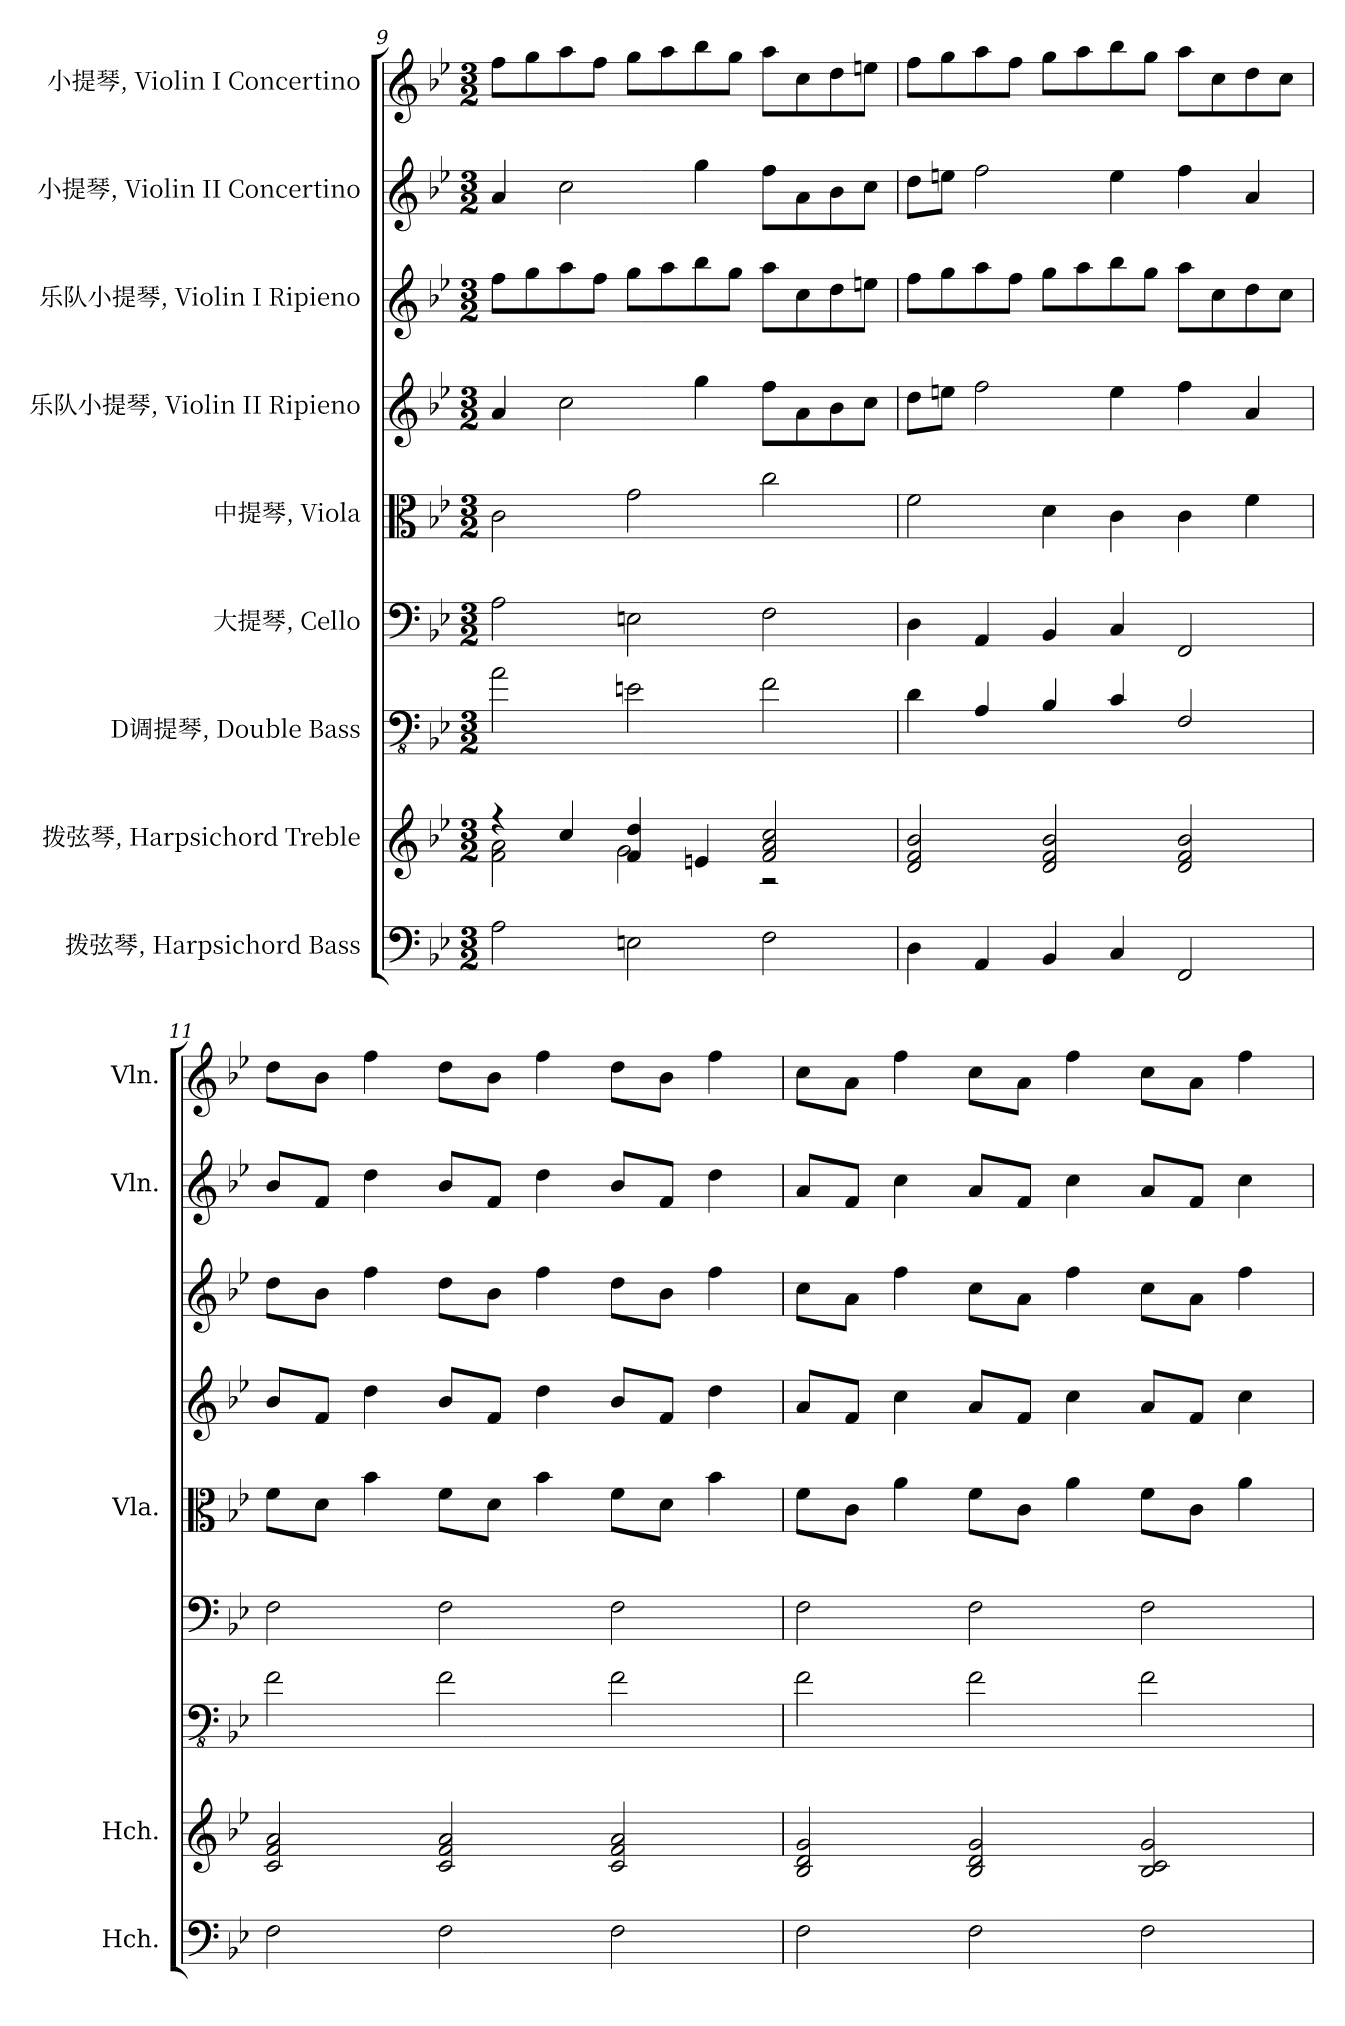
**kern	**kern	**kern	**kern	**kern	**kern	**kern	**kern	**kern
*part9	*part8	*part7	*part6	*part5	*part4	*part3	*part2	*part1
*staff9	*staff8	*staff7	*staff6	*staff5	*staff4	*staff3	*staff2	*staff1
*I"拨弦琴, Harpsichord Bass	*I"拨弦琴, Harpsichord Treble	*I"D调提琴, Double Bass	*I"大提琴, Cello	*I"中提琴, Viola	*I"乐队小提琴, Violin II Ripieno	*I"乐队小提琴, Violin  I Ripieno	*I"小提琴, Violin II Concertino	*I"小提琴, Violin  I Concertino
*I'Hch.	*I'Hch.	*	*	*I'Vla.	*	*	*I'Vln.	*I'Vln.
*clefF4	*clefG2	*clefFv4	*clefF4	*clefC3	*clefG2	*clefG2	*clefG2	*clefG2
*	*	*ITrd7c12	*	*	*	*	*	*
*k[b-e-]	*k[b-e-]	*k[b-e-]	*k[b-e-]	*k[b-e-]	*k[b-e-]	*k[b-e-]	*k[b-e-]	*k[b-e-]
*M3/2	*M3/2	*M3/2	*M3/2	*M3/2	*M3/2	*M3/2	*M3/2	*M3/2
=9	=9	=9	=9	=9	=9	=9	=9	=9
*	*^	*	*	*	*	*	*	*
2A\	4r	2f\ 2a\	2AA\	2A\	2c\	4a/	8ff\L	4a/	8ff\L
.	.	.	.	.	.	.	8gg\	.	8gg\
.	4cc/	.	.	.	.	2cc\	8aa\	2cc\	8aa\
.	.	.	.	.	.	.	8ff\J	.	8ff\J
2En\	4f/ 4dd/	2g\	2EEn\	2En\	2g\	.	8gg\L	.	8gg\L
.	.	.	.	.	.	.	8aa\	.	8aa\
.	4en/	.	.	.	.	4gg\	8bb-\	4gg\	8bb-\
.	.	.	.	.	.	.	8gg\J	.	8gg\J
2F\	2f/ 2a/ 2cc/	2r	2FF\	2F\	2cc\	8ff\L	8aa\L	8ff\L	8aa\L
.	.	.	.	.	.	8a\	8cc\	8a\	8cc\
.	.	.	.	.	.	8b-\	8dd\	8b-\	8dd\
.	.	.	.	.	.	8cc\J	8een\J	8cc\J	8een\J
*	*v	*v	*	*	*	*	*	*	*
=10	=10	=10	=10	=10	=10	=10	=10	=10
4D\	2d/ 2f/ 2b-/	4DD\	4D\	2f\	8dd\L	8ff\L	8dd\L	8ff\L
.	.	.	.	.	8een\J	8gg\	8een\J	8gg\
4AA/	.	4AAA/	4AA/	.	2ff\	8aa\	2ff\	8aa\
.	.	.	.	.	.	8ff\J	.	8ff\J
4BB-/	2d/ 2f/ 2b-/	4BBB-/	4BB-/	4d\	.	8gg\L	.	8gg\L
.	.	.	.	.	.	8aa\	.	8aa\
4C/	.	4CC/	4C/	4c\	4ee\	8bb-\	4ee\	8bb-\
.	.	.	.	.	.	8gg\J	.	8gg\J
2FF/	2d/ 2f/ 2b-/	2FFF/	2FF/	4c\	4ff\	8aa\L	4ff\	8aa\L
.	.	.	.	.	.	8cc\	.	8cc\
.	.	.	.	4f\	4a/	8dd\	4a/	8dd\
.	.	.	.	.	.	8cc\J	.	8cc\J
!!LO:PB:g=z
=11	=11	=11	=11	=11	=11	=11	=11	=11
2F\	2c/ 2f/ 2a/	2FF\	2F\	8f\L	8b-/L	8dd\L	8b-/L	8dd\L
.	.	.	.	8d\J	8f/J	8b-\J	8f/J	8b-\J
.	.	.	.	4b-\	4dd\	4ff\	4dd\	4ff\
2F\	2c/ 2f/ 2a/	2FF\	2F\	8f\L	8b-/L	8dd\L	8b-/L	8dd\L
.	.	.	.	8d\J	8f/J	8b-\J	8f/J	8b-\J
.	.	.	.	4b-\	4dd\	4ff\	4dd\	4ff\
2F\	2c/ 2f/ 2a/	2FF\	2F\	8f\L	8b-/L	8dd\L	8b-/L	8dd\L
.	.	.	.	8d\J	8f/J	8b-\J	8f/J	8b-\J
.	.	.	.	4b-\	4dd\	4ff\	4dd\	4ff\
=12	=12	=12	=12	=12	=12	=12	=12	=12
2F\	2B-/ 2d/ 2g/	2FF\	2F\	8f\L	8a/L	8cc\L	8a/L	8cc\L
.	.	.	.	8c\J	8f/J	8a\J	8f/J	8a\J
.	.	.	.	4a\	4cc\	4ff\	4cc\	4ff\
2F\	2B-/ 2d/ 2g/	2FF\	2F\	8f\L	8a/L	8cc\L	8a/L	8cc\L
.	.	.	.	8c\J	8f/J	8a\J	8f/J	8a\J
.	.	.	.	4a\	4cc\	4ff\	4cc\	4ff\
2F\	2B-/ 2c/ 2g/	2FF\	2F\	8f\L	8a/L	8cc\L	8a/L	8cc\L
.	.	.	.	8c\J	8f/J	8a\J	8f/J	8a\J
.	.	.	.	4a\	4cc\	4ff\	4cc\	4ff\
=	=	=	=	=	=	=	=	=
*-	*-	*-	*-	*-	*-	*-	*-	*-
